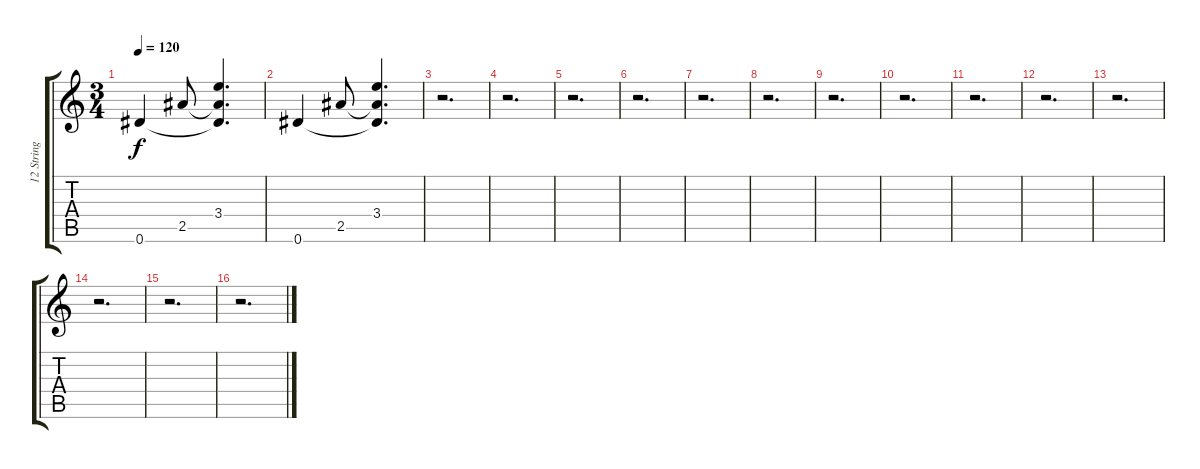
\track ("12 String Acoustic Part 2" "12 String ") {instrument acousticguitarsteel}
\staff {score tabs}
\tuning (Eb5 Bb4 Gb4 Db4 Ab3 Eb3) {hide}
\ts (3 4)
\tempo 120
\clef g2
\ks c
0.6.4{dy f} 2.5.8 (3.4 2.5{t} 0.6{t}).4{d} |
0.6.4 2.5.8 (3.4 2.5{t} 0.6{t}).4{d} |
r.2{d} |
r.2{d} |
r.2{d} |
r.2{d} |
r.2{d} |
r.2{d} |
r.2{d} |
r.2{d} |
r.2{d} |
r.2{d} |
r.2{d} |
r.2{d} |
r.2{d} |
r.2{d}
